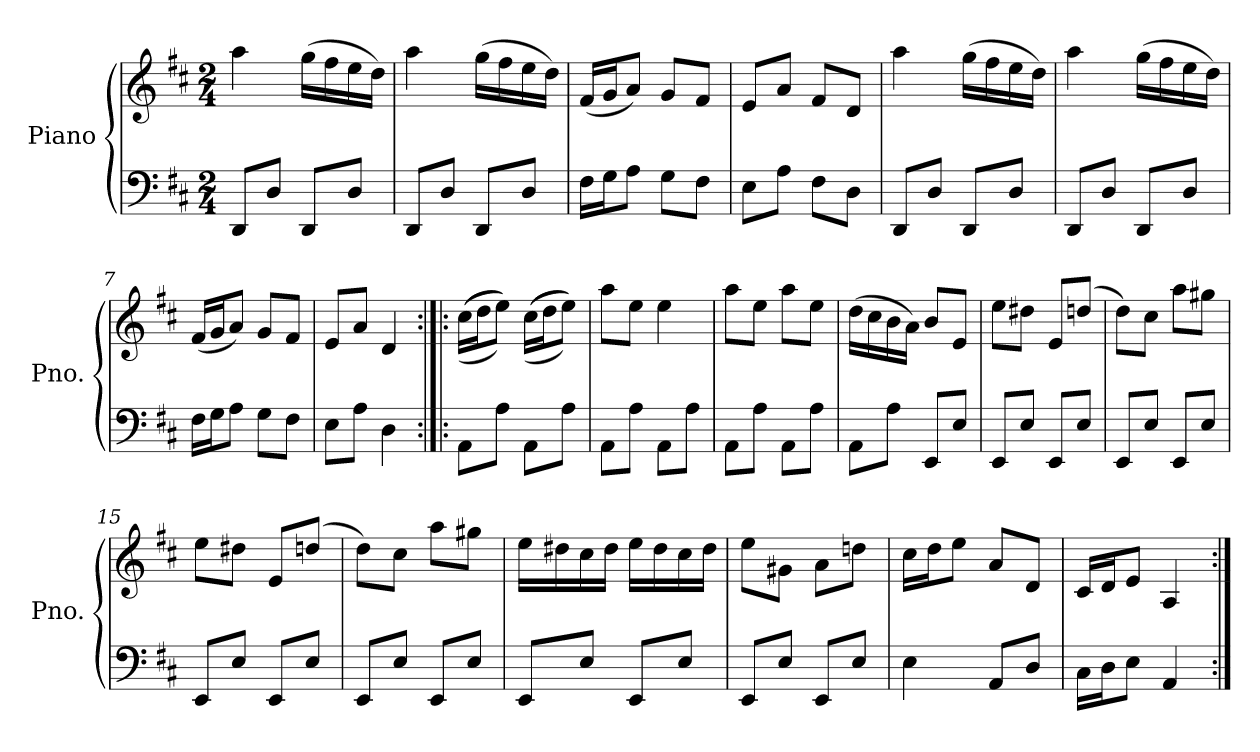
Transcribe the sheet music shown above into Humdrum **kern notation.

**kern	**kern
*part1	*part1
*staff2	*staff1
*I"Piano	*
*I'Pno.	*
*clefF4	*clefG2
*k[f#c#]	*k[f#c#]
*M2/4	*M2/4
*MM60	*MM60
=1	=1
8DD/L	4aa\
8D/J	.
8DD/L	(16gg\LL
.	16ff#\
8D/J	16ee\
.	16dd\JJ)
=2	=2
8DD/L	4aa\
8D/J	.
8DD/L	(16gg\LL
.	16ff#\
8D/J	16ee\
.	16dd\JJ)
=3	=3
16F#\LL	(16f#/LL
16G\J	16g/J
8A\J	8a/J)
8G\L	8g/L
8F#\J	8f#/J
=4	=4
8E\L	8e/L
8A\J	8a/J
8F#\L	8f#/L
8D\J	8d/J
=5	=5
8DD/L	4aa\
8D/J	.
8DD/L	(16gg\LL
.	16ff#\
8D/J	16ee\
.	16dd\JJ)
!!LO:LB:g=z
=6	=6
8DD/L	4aa\
8D/J	.
8DD/L	(16gg\LL
.	16ff#\
8D/J	16ee\
.	16dd\JJ)
=7	=7
16F#\LL	(16f#/LL
16G\J	16g/J
8A\J	8a/J)
8G\L	8g/L
8F#\J	8f#/J
=8	=8
8E\L	8e/L
8A\J	8a/J
4D\	4d/
=9:|!|:	=9:|!|:
8AA\L	(((16cc#\LL
.	16dd\J
8A\J	8ee\J)))
8AA\L	(((16cc#\LL
.	16dd\J
8A\J	8ee\J)))
=10	=10
8AA\L	8aa\L
8A\J	8ee\J
8AA\L	4ee\
8A\J	.
!!LO:LB:g=z
=11	=11
8AA\L	8aa\L
8A\J	8ee\J
8AA\L	8aa\L
8A\J	8ee\J
=12	=12
8AA\L	(16dd\LL
.	16cc#\
8A\J	16b\
.	16a\JJ)
8EE/L	8b/L
8E/J	8e/J
=13	=13
8EE/L	8ee\L
8E/J	8dd#X\J
8EE/L	8e/L
8E/J	(>8ddn/J
=14	=14
8EE/L	8dd\L)
8E/J	8cc#\J
8EE/L	8aa\L
8E/J	8gg#X\J
=15	=15
8EE/L	8ee\L
8E/J	8dd#X\J
8EE/L	8e/L
8E/J	(>8ddn/J
!!LO:LB:g=z
=16	=16
8EE/L	8dd\L)
8E/J	8cc#\J
8EE/L	8aa\L
8E/J	8gg#X\J
=17	=17
8EE/L	16ee\LL
.	16dd#X\
8E/J	16cc#\
.	16dd#\JJ
8EE/L	16ee\LL
.	16dd#\
8E/J	16cc#\
.	16dd#\JJ
=18	=18
8EE/L	8ee\L
8E/J	8g#X\J
8EE/L	8a\L
8E/J	8ddn\J
=19	=19
4E\	16cc#\LL
.	16dd\J
.	8ee\J
8AA/L	8a/L
8D/J	8d/J
=20	=20
16C#\LL	16c#/LL
16D\J	16d/J
8E\J	8e/J
4AA/	4A/
=:|!	=:|!
*-	*-
